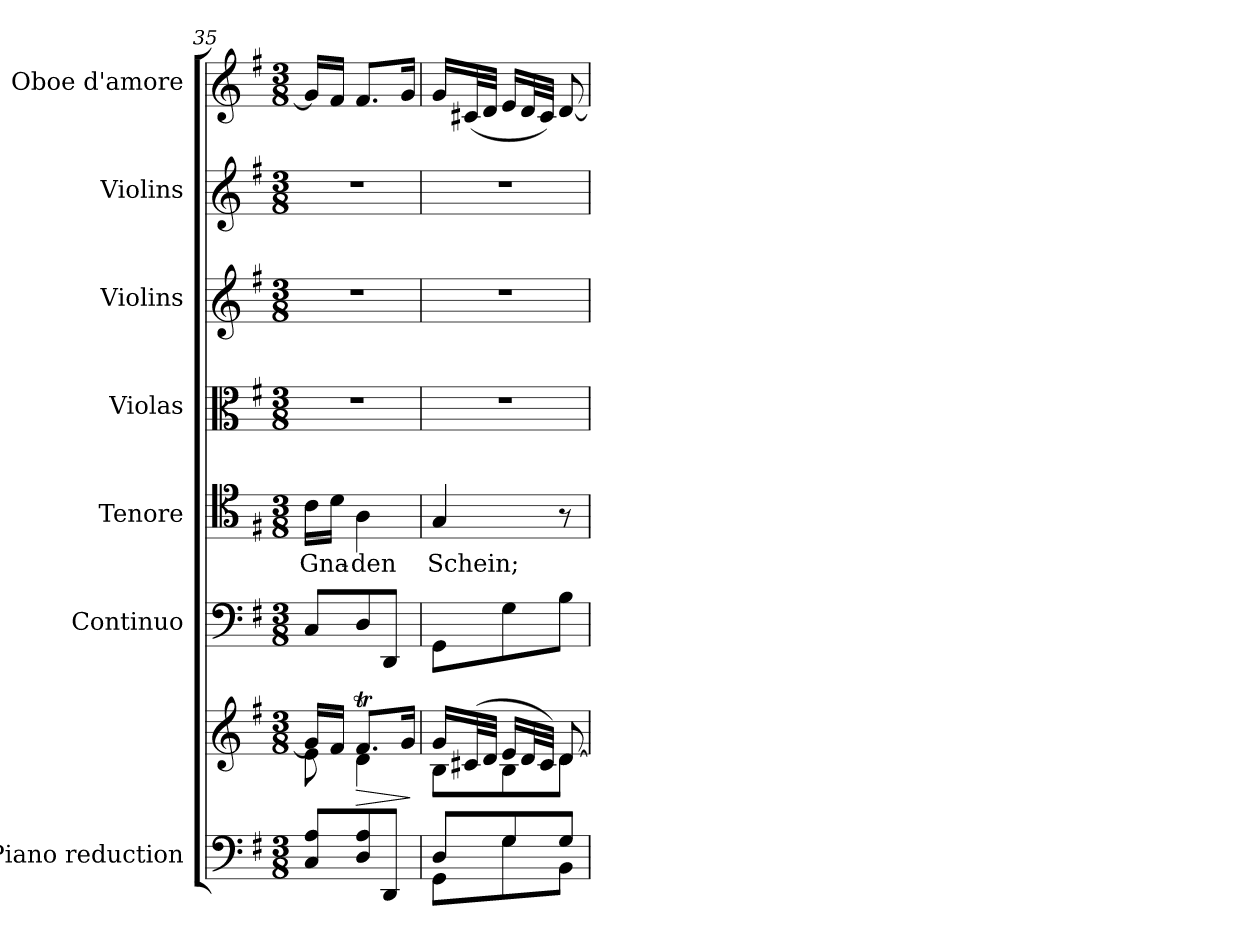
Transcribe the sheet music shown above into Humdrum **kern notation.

**kern	**kern	**dynam	**kern	**kern	**text	**kern	**kern	**kern	**kern
*part7	*part7	*part7	*part6	*part5	*part5	*part4	*part3	*part2	*part1
*staff8	*staff7	*staff7/8	*staff6	*staff5	*staff5	*staff4	*staff3	*staff2	*staff1
*I"Piano reduction	*	*	*I"Continuo	*I"Tenore	*	*I"Violas	*I"Violins	*I"Violins	*I"Oboe d'amore
*I'Pno	*	*	*	*	*	*	*	*	*I'Ob
*clefF4	*clefG2	*	*clefF4	*clefC4	*	*clefC3	*clefG2	*clefG2	*clefG2
*k[f#]	*k[f#]	*	*k[f#]	*k[f#]	*	*k[f#]	*k[f#]	*k[f#]	*k[f#]
*M3/8	*M3/8	*	*M3/8	*M3/8	*	*M3/8	*M3/8	*M3/8	*M3/8
=35	=35	=35	=35	=35	=35	=35	=35	=35	=35
*	*^	*	*	*	*	*	*	*	*
!	!	!	!	!	!	!LO:LY:b	!	!	!	!
8C/ 8A/L	16g/LL]	8e\	.	8C/L	16c\LL	Gna-	4.r	4.r	4.r	16g/LL]
.	16f#/JJ	.	.	.	16d\JJ	.	.	.	.	16f#/JJ
!	!	!	!LO:HP:b	!	!	!LO:LY:b	!	!	!	!
8D/ 8A/	8.f#t/L	4d\	>	8D/	4A\	-den	.	.	.	8.f#/L
8DD/J	.	.	.	8DD/J	.	.	.	.	.	.
.	16g/Jk	.	.	.	.	.	.	.	.	16g/Jk
*	*v	*v	*	*	*	*	*	*	*	*
.	.	]	.	.	.	.	.	.	.
=36	=36	=36	=36	=36	=36	=36	=36	=36	=36
*^	*^	*	*	*	*	*	*	*	*
!	!	!	!	!	!	!	!LO:LY:b	!	!	!	!
8D/L	8GG\L	16g/LL	8B\L	.	8GG\L	4G/	Schein;	4.r	4.r	4.r	16g/LL
.	.	(32c#X/L	.	.	.	.	.	.	.	.	(32c#X/L
.	.	32d/JJJ	.	.	.	.	.	.	.	.	32d/JJJ
8G/	8G\	16e/LL	8B\	.	8G\	.	.	.	.	.	16e/LL
.	.	32d/L	.	.	.	.	.	.	.	.	32d/L
.	.	32c#/JJJ)	.	.	.	.	.	.	.	.	32c#/JJJ)
8G/J	8BB\J	[8d/	8d\J	.	8B\J	8r	.	.	.	.	[8d/
*v	*v	*	*	*	*	*	*	*	*	*	*
*	*v	*v	*	*	*	*	*	*	*	*
=	=	=	=	=	=	=	=	=	=
*-	*-	*-	*-	*-	*-	*-	*-	*-	*-
